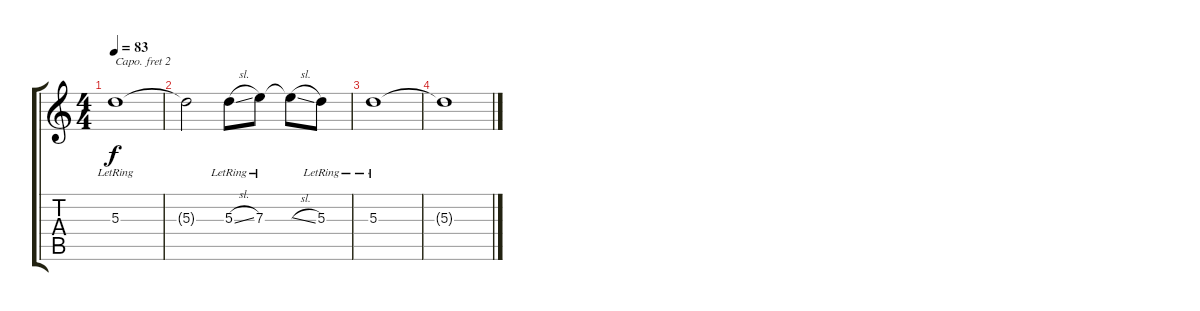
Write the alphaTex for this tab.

\track "" {instrument acousticguitarsteel}
\staff {score tabs}
\capo 2
\tuning (E4 B3 G3 D3 A2 E2) {hide}
\ts (4 4)
\tempo 83
\clef g2
\ks c
5.3{lr}.1{dy f} |
5.3{t}.2 5.3{sl lr}.8 7.3{lr}.8 7.3{sl t}.8 5.3{lr}.8 |
5.3{lr}.1 |
5.3{t}.1
